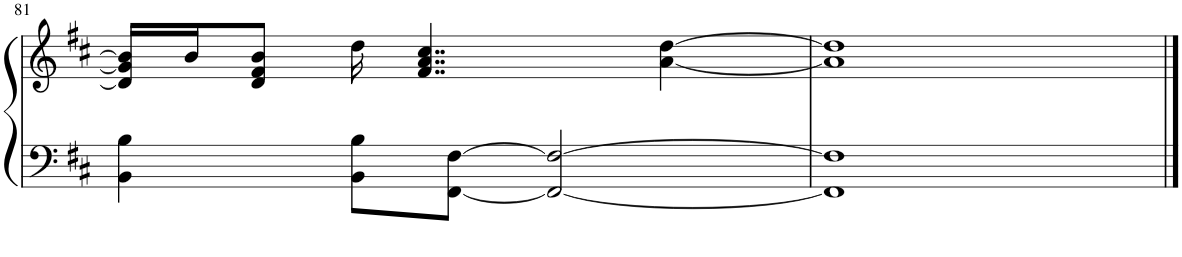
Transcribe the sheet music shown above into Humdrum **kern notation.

**kern	**kern
*part1	*part1
*staff2	*staff1
*I"Piano	*
*I'Pno.	*
!!LO:PB:g=z
*clefF4	*clefG2
*k[f#c#]	*k[f#c#]
*M4/4	*M4/4
=81	=81
4BB\ 4B\	16d/] 16g/] 16b/]LL
.	16b/J
.	8d/ 8f#/ 8b/J
8BB\ 8B\L	16dd\
.	4..f#/ 4..a/ 4..cc#/
[8FF#\ [8F#\J	.
2FF#/_ 2F#/_	.
.	[4a\ [4dd\
=82	=82
1FF#] 1F#]	1a] 1dd]
==	==
*-	*-
